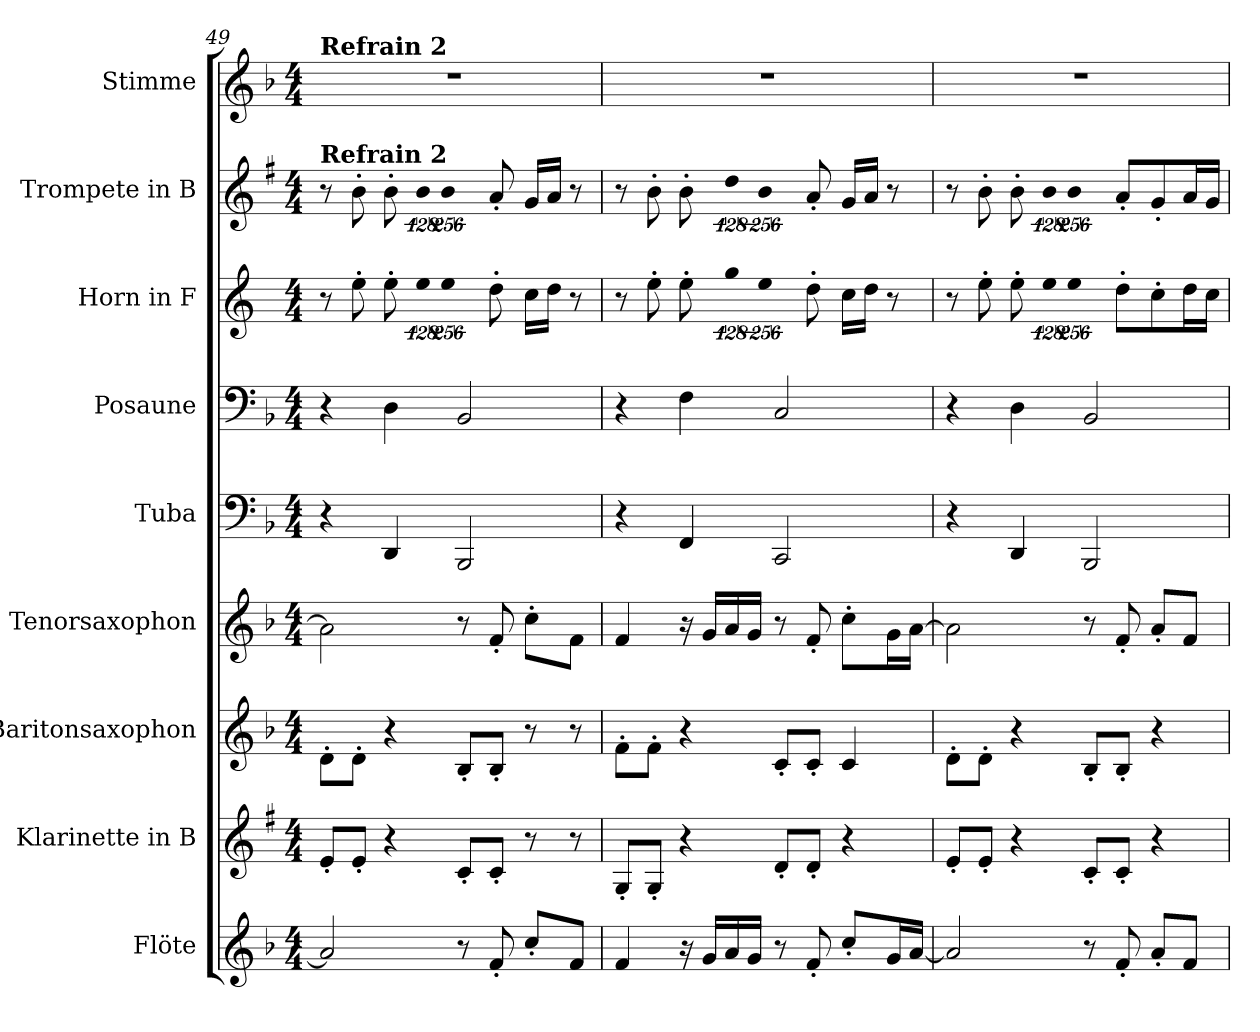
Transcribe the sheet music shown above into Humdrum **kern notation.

**kern	**kern	**kern	**kern	**kern	**kern	**kern	**kern	**kern
*part9	*part8	*part7	*part6	*part5	*part4	*part3	*part2	*part1
*staff9	*staff8	*staff7	*staff6	*staff5	*staff4	*staff3	*staff2	*staff1
*I"Flöte	*I"Klarinette in B	*I"Baritonsaxophon	*I"Tenorsaxophon	*I"Tuba	*I"Posaune	*I"Horn in F	*I"Trompete in B	*I"Stimme
*I'Fl.	*I'Kl.	*I'Bar. Sax.	*I'Ten. Sax.	*I'Tuba	*I'Pos.	*I'Hn.	*I'Trp.	*
!!LO:PB:g=z
*clefG2	*clefG2	*clefG2	*clefG2	*clefF4	*clefF4	*clefG2	*clefG2	*clefG2
*	*ITrd1c2	*ITrd12c21	*ITrd8c14	*	*	*ITrd4c7	*ITrd1c2	*
*k[b-]	*k[b-]	*k[b-]	*k[b-]	*k[b-]	*k[b-]	*k[b-]	*k[b-]	*k[b-]
*d:	*d:	*d:	*d:	*d:	*d:	*d:	*d:	*d:
*M4/4	*M4/4	*M4/4	*M4/4	*M4/4	*M4/4	*M4/4	*M4/4	*M4/4
=49	=49	=49	=49	=49	=49	=49	=49	=49
!	!	!	!	!	!	!	!	!LO:TX:a:B:t=Refrain 2
!	!	!	!	!	!	!	!LO:TX:a:B:t=Refrain 2	!
2ai/]	8d'i/L	8D'i\L	2Ai\]	4r	4r	8r	8r	1r
.	8d'i/J	8D'i\J	.	.	.	8a'i\	8a'i\	.
.	4r	4r	.	4DDi/	4Di\	8a'i\	8a'i\	.
!	!	!	!	!	!	!LO:N:vis=8	!LO:N:vis=8	!
.	.	.	.	.	.	1024%85ai\	1024%85ai\	.
!	!	!	!	!	!	!LO:N:vis=4	!LO:N:vis=4	!
.	.	.	.	.	.	1024%171ai\	1024%171ai\	.
8r	8B-'i/L	8BB-'i/L	8r	2BBB-i/	2BB-i/	.	.	.
8f'i/	8B-'i/J	8BB-'i/J	8F'i/	.	.	8g'i\	8g'i/	.
8cc'i/L	8r	8r	8c'i\L	.	.	16fi\LL	16fi/LL	.
.	.	.	.	.	.	16gi\JJ	16gi/JJ	.
8fi/J	8r	8r	8Fi\J	.	.	8r	8r	.
=50	=50	=50	=50	=50	=50	=50	=50	=50
4fi/	8F'i/L	8F'i\L	4Fi/	4r	4r	8r	8r	1r
.	8F'i/J	8F'i\J	.	.	.	8a'i\	8a'i\	.
16r	4r	4r	16r	4FFi/	4Fi\	8a'i\	8a'i\	.
16gi/LL	.	.	16Gi/LL	.	.	.	.	.
!	!	!	!	!	!	!LO:N:vis=8	!LO:N:vis=8	!
16ai/	.	.	16Ai/	.	.	1024%85cci\	1024%85cci\	.
16gi/JJ	.	.	16Gi/JJ	.	.	.	.	.
!	!	!	!	!	!	!LO:N:vis=4	!LO:N:vis=4	!
.	.	.	.	.	.	1024%171ai\	1024%171ai\	.
8r	8c'i/L	8C'i/L	8r	2CCi/	2Ci/	.	.	.
8f'i/	8c'i/J	8C'i/J	8F'i/	.	.	8g'i\	8g'i/	.
8cc'i/L	4r	4Ci/	8c'i\L	.	.	16fi\LL	16fi/LL	.
.	.	.	.	.	.	16gi\JJ	16gi/JJ	.
16gi/L	.	.	16Gi\L	.	.	8r	8r	.
[<16ai/JJ	.	.	[>16Ai\JJ	.	.	.	.	.
=51	=51	=51	=51	=51	=51	=51	=51	=51
2ai/]	8d'i/L	8D'i\L	2Ai\]	4r	4r	8r	8r	1r
.	8d'i/J	8D'i\J	.	.	.	8a'i\	8a'i\	.
.	4r	4r	.	4DDi/	4Di\	8a'i\	8a'i\	.
!	!	!	!	!	!	!LO:N:vis=8	!LO:N:vis=8	!
.	.	.	.	.	.	1024%85ai\	1024%85ai\	.
!	!	!	!	!	!	!LO:N:vis=4	!LO:N:vis=4	!
.	.	.	.	.	.	1024%171ai\	1024%171ai\	.
8r	8B-'i/L	8BB-'i/L	8r	2BBB-i/	2BB-i/	.	.	.
8f'i/	8B-'i/J	8BB-'i/J	8F'i/	.	.	8g'i\L	8g'i/L	.
8a'i/L	4r	4r	8A'i/L	.	.	8f'i\	8f'i/	.
8fi/J	.	.	8Fi/J	.	.	16gi\L	16gi/L	.
.	.	.	.	.	.	16fi\JJ	16fi/JJ	.
=	=	=	=	=	=	=	=	=
*-	*-	*-	*-	*-	*-	*-	*-	*-
